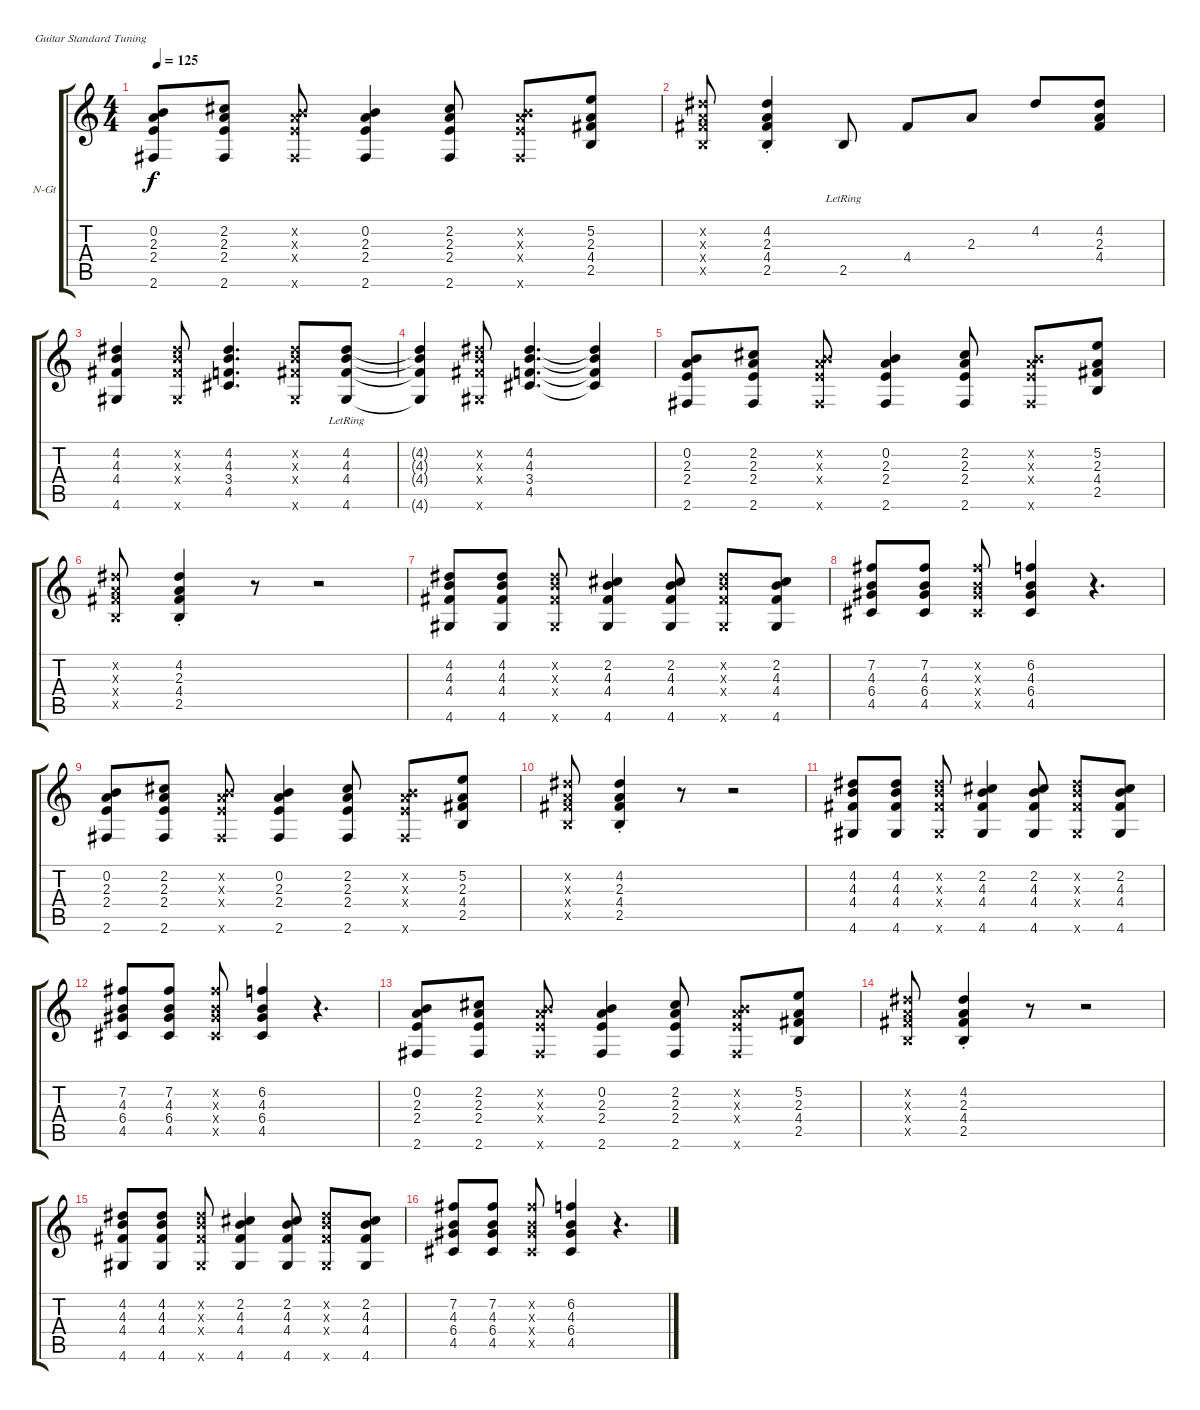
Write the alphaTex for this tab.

\bracketExtendMode groupsimilarinstruments
\firstSystemTrackNameOrientation horizontal
\otherSystemsTrackNameOrientation horizontal
\track ("Pista 1" "N-Gt") {instrument acousticguitarnylon}
\staff {score tabs}
\tuning (E4 B3 G3 D3 A2 E2)
\ts (4 4)
\tempo 125
\clef g2
\ks c
(0.2 2.3 2.4 2.6).8{dy f} (2.2 2.3 2.4 2.6).8 (0.2{x} 2.3{x} 2.4{x} 2.6{x}).8 (0.2 2.3 2.4 2.6).4 (2.2 2.3 2.4 2.6).8 (0.2{x} 2.3{x} 2.4{x} 2.6{x}).8 (5.2 2.3 4.4 2.5).8 |
(4.2{x} 2.3{x} 4.4{x} 2.5{x}).8 (4.2 2.3{st} 4.4 2.5).4 2.5{lr}.8 4.4.8 2.3.8 4.2.8 (2.3 4.4 4.2).8 |
(4.2 4.3 4.4 4.6).4 (4.2{x} 4.3{x} 4.4{x} 4.6{x}).8 (4.5 3.4 4.3 4.2).4{d} (4.2{x} 4.3{x} 4.4{x} 4.6{x}).8 (4.2{lr} 4.3{lr} 4.4{lr} 4.6{lr}).8 |
(4.2{t} 4.3{t} 4.4{t} 4.6{t}).4 (4.2{x} 4.3{x} 4.4{x} 4.6{x}).8 (4.5 3.4 4.3 4.2).4{d} (4.2{t} 4.3{t} 3.4{t} 4.5{t}).4 |
(0.2 2.3 2.4 2.6).8 (2.2 2.3 2.4 2.6).8 (0.2{x} 2.3{x} 2.4{x} 2.6{x}).8 (0.2 2.3 2.4 2.6).4 (2.2 2.3 2.4 2.6).8 (0.2{x} 2.3{x} 2.4{x} 2.6{x}).8 (5.2 2.3 4.4 2.5).8 |
(4.2{x} 2.3{x} 4.4{x} 2.5{x}).8 (4.2 2.3{st} 4.4 2.5).4 r.8 r.2 |
(4.2 4.3 4.4 4.6).8 (4.2 4.3 4.4 4.6).8 (4.2{x} 4.3{x} 4.4{x} 4.6{x}).8 (2.2 4.3 4.4 4.6).4 (2.2 4.3 4.4 4.6).8 (4.2{x} 4.3{x} 4.4{x} 4.6{x}).8 (2.2 4.3 4.4 4.6).8 |
(7.2 4.3 6.4 4.5).8 (7.2 4.3 6.4 4.5).8 (7.2{x} 4.3{x} 6.4{x} 4.5{x}).8 (6.2 4.3 6.4 4.5).4 r.4{d} |
(0.2 2.3 2.4 2.6).8 (2.2 2.3 2.4 2.6).8 (0.2{x} 2.3{x} 2.4{x} 2.6{x}).8 (0.2 2.3 2.4 2.6).4 (2.2 2.3 2.4 2.6).8 (0.2{x} 2.3{x} 2.4{x} 2.6{x}).8 (5.2 2.3 4.4 2.5).8 |
(4.2{x} 2.3{x} 4.4{x} 2.5{x}).8 (4.2 2.3{st} 4.4 2.5).4 r.8 r.2 |
(4.2 4.3 4.4 4.6).8 (4.2 4.3 4.4 4.6).8 (4.2{x} 4.3{x} 4.4{x} 4.6{x}).8 (2.2 4.3 4.4 4.6).4 (2.2 4.3 4.4 4.6).8 (4.2{x} 4.3{x} 4.4{x} 4.6{x}).8 (2.2 4.3 4.4 4.6).8 |
(7.2 4.3 6.4 4.5).8 (7.2 4.3 6.4 4.5).8 (7.2{x} 4.3{x} 6.4{x} 4.5{x}).8 (6.2 4.3 6.4 4.5).4 r.4{d} |
(0.2 2.3 2.4 2.6).8 (2.2 2.3 2.4 2.6).8 (0.2{x} 2.3{x} 2.4{x} 2.6{x}).8 (0.2 2.3 2.4 2.6).4 (2.2 2.3 2.4 2.6).8 (0.2{x} 2.3{x} 2.4{x} 2.6{x}).8 (5.2 2.3 4.4 2.5).8 |
(4.2{x} 2.3{x} 4.4{x} 2.5{x}).8 (4.2 2.3{st} 4.4 2.5).4 r.8 r.2 |
(4.2 4.3 4.4 4.6).8 (4.2 4.3 4.4 4.6).8 (4.2{x} 4.3{x} 4.4{x} 4.6{x}).8 (2.2 4.3 4.4 4.6).4 (2.2 4.3 4.4 4.6).8 (4.2{x} 4.3{x} 4.4{x} 4.6{x}).8 (2.2 4.3 4.4 4.6).8 |
(7.2 4.3 6.4 4.5).8 (7.2 4.3 6.4 4.5).8 (7.2{x} 4.3{x} 6.4{x} 4.5{x}).8 (6.2 4.3 6.4 4.5).4 r.4{d}
